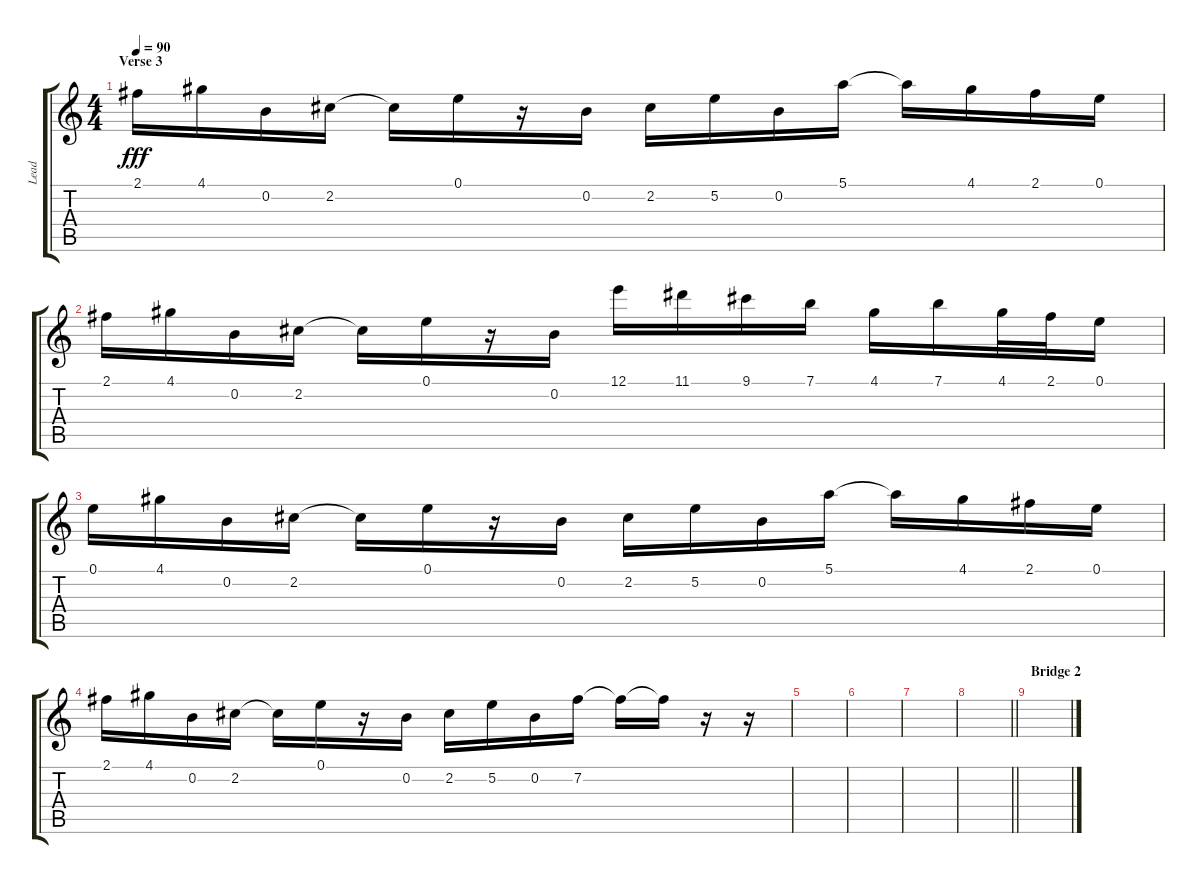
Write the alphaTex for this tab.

\track ("Lead" "Lead") {instrument distortionguitar}
\staff {score tabs}
\tuning (E4 B3 G3 D3 A2 E2) {hide}
\ts (4 4)
\section ("" "Verse 3")
\tempo 90
\clef g2
\ks c
2.1.16{dy fff instrument distortionguitar} 4.1.16 0.2.16 2.2.16 2.2{t}.16 0.1.16 r.16 0.2.16 2.2.16 5.2.16 0.2.16 5.1.16 5.1{t}.16 4.1.16 2.1.16 0.1.16 |
2.1.16 4.1.16 0.2.16 2.2.16 2.2{t}.16 0.1.16 r.16 0.2.16 12.1.16 11.1.16 9.1.16 7.1.16 4.1.16 7.1.16 4.1.32 2.1.32 0.1.16 |
0.1.16 4.1.16 0.2.16 2.2.16 2.2{t}.16 0.1.16 r.16 0.2.16 2.2.16 5.2.16 0.2.16 5.1.16 5.1{t}.16 4.1.16 2.1.16 0.1.16 |
2.1.16 4.1.16 0.2.16 2.2.16 2.2{t}.16 0.1.16 r.16 0.2.16 2.2.16 5.2.16 0.2.16 7.2.16 7.2{t}.16 7.2{t}.16 r.16 r.16 |
|
|
|
\barLineRight lightlight
|
\section ("" "Bridge 2")
